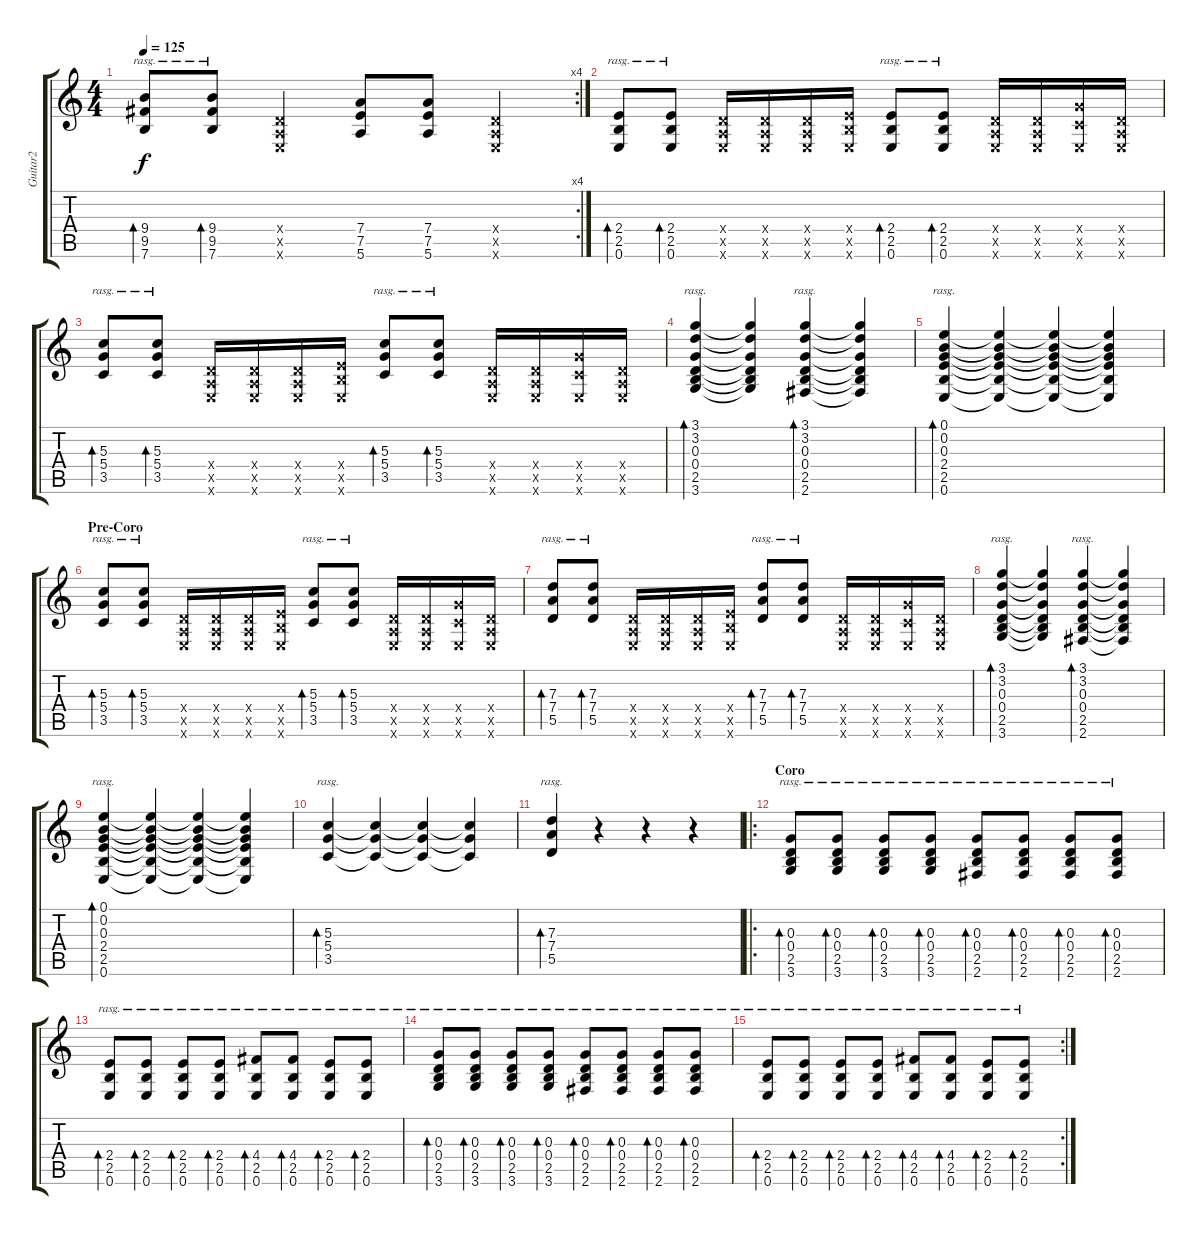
\track ("Guitar2" "Guitar2") {instrument electricguitarclean}
\staff {score tabs}
\tuning (E4 B3 G3 D3 A2 E2) {hide}
\rc 4
\ts (4 4)
\tempo 125
\clef g2
\ks c
(9.4 9.5 7.6).8{bd 120 rasg ii dy f} (9.4 9.5 7.6).8{bd 120 rasg ii} (0.4{x} 0.5{x} 0.6{x}).4 (7.4 7.5 5.6).8 (7.4 7.5 5.6).8 (0.4{x} 0.5{x} 0.6{x}).4 |
(2.4 2.5 0.6).8{bd 240 rasg ii} (2.4 2.5 0.6).8{bd 120 rasg ii} (0.4{x} 0.5{x} 0.6{x}).16 (0.4{x} 0.5{x} 0.6{x}).16 (0.4{x} 0.5{x} 0.6{x}).16 (2.4{x} 2.5{x} 0.6{x}).16 (2.4 2.5 0.6).8{bd 120 rasg ii} (2.4 2.5 0.6).8{bd 120 rasg ii} (0.4{x} 0.5{x} 0.6{x}).16 (0.4{x} 0.5{x} 0.6{x}).16 (5.4{x} 3.5{x} 0.6{x}).16 (0.4{x} 0.5{x} 0.6{x}).16 |
(5.3 5.4 3.5).8{bd 240 rasg ii} (5.3 5.4 3.5).8{bd 120 rasg ii} (0.4{x} 0.5{x} 0.6{x}).16 (0.4{x} 0.5{x} 0.6{x}).16 (0.4{x} 0.5{x} 0.6{x}).16 (2.4{x} 2.5{x} 0.6{x}).16 (5.3 5.4 3.5).8{bd 120 rasg ii} (5.3 5.4 3.5).8{bd 120 rasg ii} (0.4{x} 0.5{x} 0.6{x}).16 (0.4{x} 0.5{x} 0.6{x}).16 (5.4{x} 3.5{x} 0.6{x}).16 (0.4{x} 0.5{x} 0.6{x}).16 |
(3.1 3.2 0.3 0.4 2.5 3.6).4{bd 120 rasg ii} (3.1{t} 3.2{t} 0.3{t} 0.4{t} 2.5{t} 3.6{t}).4 (3.1 3.2 0.3 0.4 2.5 2.6).4{bd 120 rasg ii} (3.1{t} 3.2{t} 0.3{t} 0.4{t} 2.5{t} 2.6{t}).4 |
(0.1 0.2 0.3 2.4 2.5 0.6).4{bd 120 rasg ii} (0.1{t} 0.2{t} 0.3{t} 2.4{t} 2.5{t} 0.6{t}).4 (0.1{t} 0.2{t} 0.3{t} 2.4{t} 2.5{t} 0.6{t}).4 (0.1{t} 0.2{t} 0.3{t} 2.4{t} 2.5{t} 0.6{t}).4 |
\section ("" "Pre-Coro")
(5.3 5.4 3.5).8{bd 240 rasg ii} (5.3 5.4 3.5).8{bd 120 rasg ii} (0.4{x} 0.5{x} 0.6{x}).16 (0.4{x} 0.5{x} 0.6{x}).16 (0.4{x} 0.5{x} 0.6{x}).16 (2.4{x} 2.5{x} 0.6{x}).16 (5.3 5.4 3.5).8{bd 120 rasg ii} (5.3 5.4 3.5).8{bd 120 rasg ii} (0.4{x} 0.5{x} 0.6{x}).16 (0.4{x} 0.5{x} 0.6{x}).16 (5.4{x} 3.5{x} 0.6{x}).16 (0.4{x} 0.5{x} 0.6{x}).16 |
(7.3 7.4 5.5).8{bd 240 rasg ii} (7.3 7.4 5.5).8{bd 120 rasg ii} (0.4{x} 0.5{x} 0.6{x}).16 (0.4{x} 0.5{x} 0.6{x}).16 (0.4{x} 0.5{x} 0.6{x}).16 (2.4{x} 2.5{x} 0.6{x}).16 (7.3 7.4 5.5).8{bd 120 rasg ii} (7.3 7.4 5.5).8{bd 120 rasg ii} (0.4{x} 0.5{x} 0.6{x}).16 (0.4{x} 0.5{x} 0.6{x}).16 (5.4{x} 3.5{x} 0.6{x}).16 (0.4{x} 0.5{x} 0.6{x}).16 |
(3.1 3.2 0.3 0.4 2.5 3.6).4{bd 120 rasg ii} (3.1{t} 3.2{t} 0.3{t} 0.4{t} 2.5{t} 3.6{t}).4 (3.1 3.2 0.3 0.4 2.5 2.6).4{bd 120 rasg ii} (3.1{t} 3.2{t} 0.3{t} 0.4{t} 2.5{t} 2.6{t}).4 |
(0.1 0.2 0.3 2.4 2.5 0.6).4{bd 120 rasg ii} (0.1{t} 0.2{t} 0.3{t} 2.4{t} 2.5{t} 0.6{t}).4 (0.1{t} 0.2{t} 0.3{t} 2.4{t} 2.5{t} 0.6{t}).4 (0.1{t} 0.2{t} 0.3{t} 2.4{t} 2.5{t} 0.6{t}).4 |
(5.3 5.4 3.5).4{bd 120 rasg ii} (5.3{t} 5.4{t} 3.5{t}).4 (5.3{t} 5.4{t} 3.5{t}).4 (5.3{t} 5.4{t} 3.5{t}).4 |
(7.3 7.4 5.5).4{bd 30 rasg ii} r.4 r.4 r.4 |
\ro
\section ("" "Coro")
(0.3 0.4 2.5 3.6).8{bd 120 rasg ii} (0.3 0.4 2.5 3.6).8{bd 120 rasg ii} (0.3 0.4 2.5 3.6).8{bd 120 rasg ii} (0.3 0.4 2.5 3.6).8{bd 120 rasg ii} (0.3 0.4 2.5 2.6).8{bd 120 rasg ii} (0.3 0.4 2.5 2.6).8{bd 120 rasg ii} (0.3 0.4 2.5 2.6).8{bd 120 rasg ii} (0.3 0.4 2.5 2.6).8{bd 120 rasg ii} |
(2.4 2.5 0.6).8{bd 120 rasg ii} (2.4 2.5 0.6).8{bd 120 rasg ii} (2.4 2.5 0.6).8{bd 120 rasg ii} (2.4 2.5 0.6).8{bd 120 rasg ii} (4.4 2.5 0.6).8{bd 120 rasg ii} (4.4 2.5 0.6).8{bd 120 rasg ii} (2.4 2.5 0.6).8{bd 120 rasg ii} (2.4 2.5 0.6).8{bd 120 rasg ii} |
(0.3 0.4 2.5 3.6).8{bd 120 rasg ii} (0.3 0.4 2.5 3.6).8{bd 120 rasg ii} (0.3 0.4 2.5 3.6).8{bd 120 rasg ii} (0.3 0.4 2.5 3.6).8{bd 120 rasg ii} (0.3 0.4 2.5 2.6).8{bd 120 rasg ii} (0.3 0.4 2.5 2.6).8{bd 120 rasg ii} (0.3 0.4 2.5 2.6).8{bd 120 rasg ii} (0.3 0.4 2.5 2.6).8{bd 120 rasg ii} |
\rc 2
(2.4 2.5 0.6).8{bd 120 rasg ii} (2.4 2.5 0.6).8{bd 120 rasg ii} (2.4 2.5 0.6).8{bd 120 rasg ii} (2.4 2.5 0.6).8{bd 120 rasg ii} (4.4 2.5 0.6).8{bd 120 rasg ii} (4.4 2.5 0.6).8{bd 120 rasg ii} (2.4 2.5 0.6).8{bd 120 rasg ii} (2.4 2.5 0.6).8{bd 120 rasg ii}
